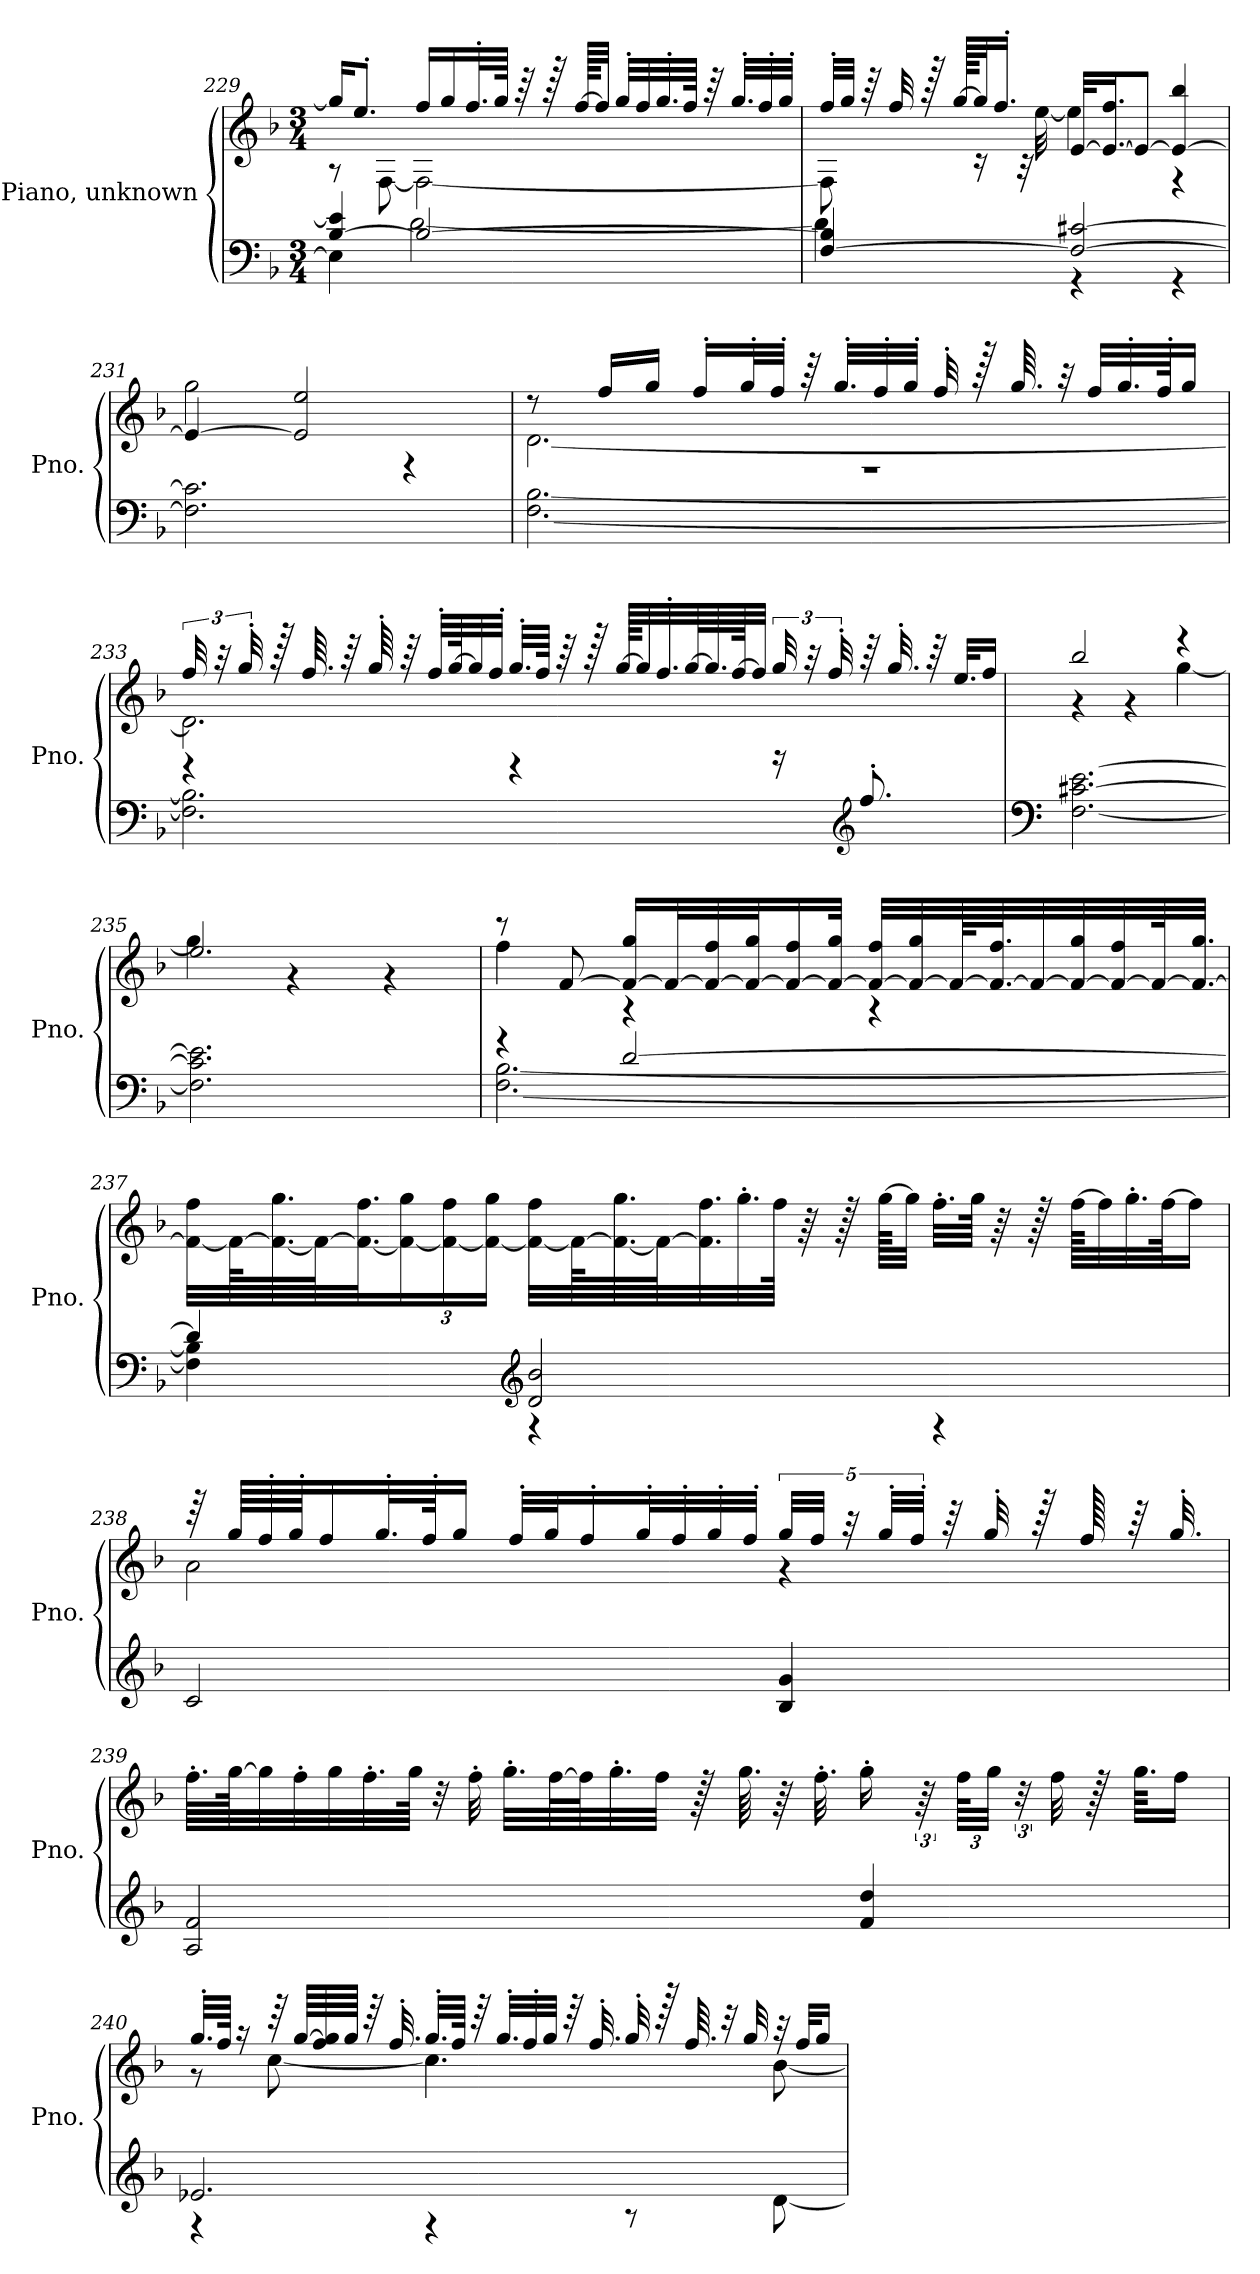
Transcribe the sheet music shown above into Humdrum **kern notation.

**kern	**kern
*part1	*part1
*staff2	*staff1
*I"Piano, unknown	*
*I'Pno.	*
*clefF4	*clefG2
*k[b-]	*k[b-]
*M3/4	*M3/4
=229	=229
*^	*^
[4B-/ 4e/]	4E\]	16gg/KL]	8r
.	.	8.ee'/J	.
.	.	.	[8F\
2B-/_	[2d\	16ff/LL	2F\_
.	.	16gg/	.
.	.	32.ff'/L	.
.	.	64gg/JJJk	.
.	.	64r	.
.	.	128r	.
.	.	[128ff/KKLLL	.
.	.	32ff/JJJ]	.
.	.	32gg'/LLL	.
.	.	32ff/	.
.	.	32.gg'/	.
.	.	64ff/JJJk	.
.	.	64r	.
.	.	32.gg'/LLL	.
.	.	32ff'/	.
.	.	32gg'/JJJ	.
!!LO:LB:g=z	!!
=230	=230	=230	=230
[4F/ 4B-/]	4d\]	32ff'/LLL	8F\]
.	.	32gg/JJJ	.
.	.	64r	.
.	.	32ff/	.
.	.	128r	.
.	.	[128gg/KKLLL	.
.	.	32gg/J]	16r
.	.	16.ff'/JJ	.
.	.	.	32r
.	.	.	[32ee\
2F/_ [2c#X/	4r	[32e/KLL	4ee\]
.	.	16.e/_ 16.ff/J	.
.	.	8e/J_	.
.	4r	4e/_ 4bb-/	4r
*v	*v	*	*
=231	=231	=231
2.F\] 2.c#\]	4e/_	2gg\
.	2e/] 2ee/	.
.	.	4r
=232	=232	=232
*^	*	*
2.r	[2.F\ [2.B-\	8r	[2.d\
.	.	16ff/LL	.
.	.	16gg/JJ	.
.	.	16ff'/LL	.
.	.	32gg'/L	.
.	.	32ff'/JJJ	.
.	.	64r	.
.	.	32.gg'/LLL	.
.	.	32ff'/	.
.	.	32gg'/JJJ	.
.	.	32ff'/	.
.	.	128r	.
.	.	64.gg/	.
.	.	32r	.
.	.	32ff/LLL	.
.	.	32.gg'/	.
.	.	64ff'/JK	.
.	.	16gg/JJ	.
!!LO:LB:g=z	!!
=233	=233	=233	=233
4r	2.F\] 2.B-\]	48ff/	2.d\]
.	.	48r	.
.	.	48gg'/	.
.	.	128r	.
.	.	64.ff/	.
.	.	64r	.
.	.	64gg'/	.
.	.	64r	.
.	.	32ff'/LLL	.
.	.	[64gg/K	.
.	.	32gg/]	.
.	.	32ff'/JJJ	.
4r	.	32.gg'/LLL	.
.	.	64ff/JJJk	.
.	.	64r	.
.	.	128r	.
.	.	[128gg/KKLLL	.
.	.	32gg/]	.
.	.	32.ff'/	.
.	.	[64gg/L	.
.	.	64.gg/]	.
.	.	[128ff/JK	.
.	.	32ff/JJJ]	.
16r	.	48gg/	.
.	.	48r	.
.	.	48ff'/	.
*clefG2	*	*	*
8.ff'/	.	64r	.
.	.	32.gg'/	.
.	.	64r	.
.	.	32.ee/KLL	.
.	.	16ff/JJ	.
*v	*v	*	*
=234	=234	=234
*clefF4	*	*
[2.F\ [2.c#X\ [2.e\	2bb-/	4r
.	.	4r
.	4r	[4gg\
!!LO:LB:g=z	!!
=235	=235	=235
2.F\] 2.c#\] 2.e\]	2.ee/	4gg\]
.	.	4r
.	.	4r
=236	=236	=236
*^	*	*
4r	[2.F\ [2.B-\	8r	4ff\
.	.	[8f/	.
[2d/	.	16f/_ 16gg/LL	4r
.	.	32f/L_	.
.	.	32f/_ 32ff/	.
.	.	32f/_ 32gg/J	.
.	.	16f/_ 16ff/	.
.	.	32f/_ 32gg/JJk	.
.	.	32f/_ 32ff/LLL	4r
.	.	32f/_ 32gg/	.
.	.	128f/KL_	.
.	.	64.f/_ 64.ff/J	.
.	.	32f/_	.
.	.	32f/_ 32gg/	.
.	.	32f/_ 32ff/	.
.	.	64f/K_	.
.	.	32.f/_ 32.gg/JJJ	.
*	*	*v	*v
!!LO:LB:g=z
=237	=237	=237
4d/]	4F\] 4B-\]	32f\_ 32ff\LLL
.	.	128f\KL_
.	.	64.f\_ 64.gg\
.	.	64f\J_
.	.	32.f\_ 32.ff\J
*	*	*Xbrackettup
.	.	24f\_ 24gg\
.	.	24f\_ 24ff\
.	.	24f\_ 24gg\JJ
*clefG2	*	*
2d/ 2b-/	4r	32f\_ 32ff\LLL
.	.	128f\KL_
.	.	64.f\_ 64.gg\
.	.	64f\J_
.	.	32.f\] 32.ff\
.	.	32.gg'\
.	.	64ff\JJJk
.	.	64r
.	.	128r
.	.	[128gg\KKLLL
.	.	32gg\JJJ]
.	4r	32.ff'\LLL
.	.	64gg\JJJk
.	.	64r
.	.	128r
.	.	[128ff\KKLLL
.	.	32ff\]
.	.	32.gg'\
.	.	[64ff\JK
.	.	16ff\JJ]
*v	*v	*
!!LO:LB:g=z
=238	=238
*	*^
2c/	64r	2a\
.	64gg/LLLL	.
.	64ff'/	.
.	64gg'/JJ	.
.	16ff/	.
.	32.gg'/L	.
.	64ff'/JK	.
.	16gg/JJ	.
.	32ff'/LLL	.
.	32gg/J	.
.	16ff'/	.
.	32gg'/L	.
.	32ff'/	.
.	32gg'/	.
.	32ff'/JJJ	.
*	*brackettup	*
4B-/ 4g/	40gg/LLL	4r
.	40ff/JJJ	.
.	40r	.
.	40gg'/LLL	.
.	40ff'/JJJ	.
.	64r	.
.	32gg'/	.
.	128r	.
.	128ff/	.
.	64r	.
.	32.gg'/	.
*	*v	*v
!!LO:PB:g=z
=239	=239
2A/ 2f/	64.ff'\LLLL
.	[128gg\JK
.	32gg\]
.	32ff'\
.	32gg\
.	32.ff'\
.	64gg\JJJk
.	32r
.	32ff'\
.	32.gg'\LLL
.	[64ff\L
.	64ff\J]
.	32.gg'\
.	32ff\JJJ
.	128r
.	64.gg\
.	64r
.	32.ff'\
4f/ 4dd/	16gg'\
.	96r
.	96ff\KLLL
.	48gg\JJJ
.	48r
.	32ff\
.	128r
.	64.gg\KKLL
.	16ff\JJ
!!LO:LB:g=z
=240	=240
*^	*^
2.e-X/	4r	32.gg'/LLL	8r
.	.	64ff/JJJk	.
.	.	16r	.
.	.	64r	[8cc\
.	.	[64gg/LLLL	.
.	.	64ff/ 64gg/]	.
.	.	64gg/JJJJ	.
.	.	64r	.
.	.	32.ff'/	.
.	4r	32.gg'/LLL	4.cc\]
.	.	64ff/JJJk	.
.	.	64r	.
.	.	32.gg'/LLL	.
.	.	32ff'/	.
.	.	32gg/JJJ	.
.	.	64r	.
.	.	32.ff'/	.
.	8r	32gg'/	.
.	.	128r	.
.	.	64.ff/	.
.	.	32r	.
.	.	32gg/	.
.	[8d\	32r	[8b-\
.	.	32ff/KLL	.
.	.	16gg/JJ	.
*v	*v	*	*
*	*v	*v
=	=
*-	*-
